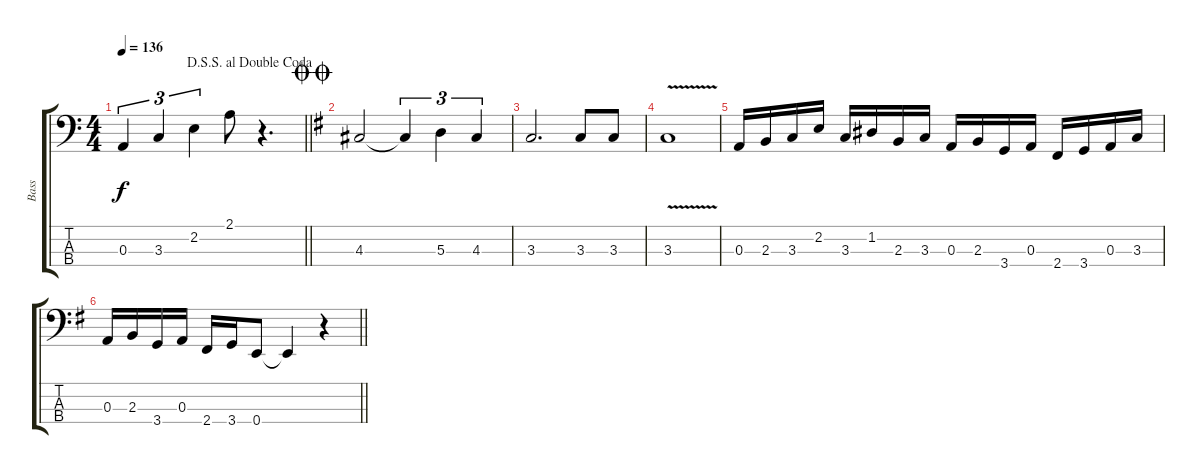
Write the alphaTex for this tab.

\track ("Bass" "Bass") {instrument electricbasspick}
\staff {score tabs}
\tuning (G2 D2 A1 E1) {hide}
\ts (4 4)
\jump dalsegnosegnoaldoublecoda
\tempo 136
\clef f4
\barLineRight lightlight
\ks aminor
0.3.4{tu (3 2) dy f} 3.3.4{tu (3 2)} 2.2.4{tu (3 2)} 2.1.8 r.4{d} |
\jump doublecoda
\ks eminor
4.3.2 4.3{t}.4{tu (3 2)} 5.3.4{tu (3 2)} 4.3.4{tu (3 2)} |
3.3.2{d} 3.3.8 3.3.8 |
3.3{v}.1 |
0.3.16 2.3.16 3.3.16 2.2.16 3.3.16 1.2.16 2.3.16 3.3.16 0.3.16 2.3.16 3.4.16 0.3.16 2.4.16 3.4.16 0.3.16 3.3.16 |
\barLineRight lightlight
0.3.16 2.3.16 3.4.16 0.3.16 2.4.16 3.4.16 0.4.8 0.4{t}.4 r.4
